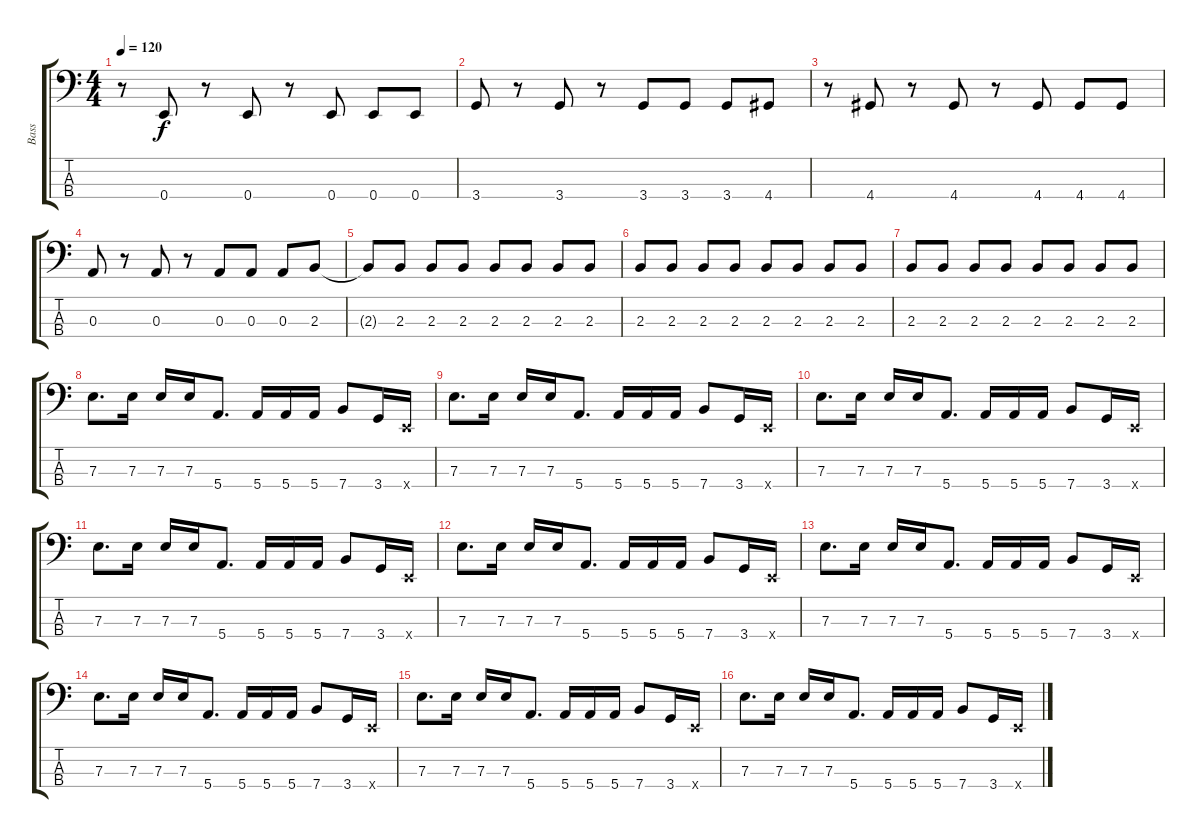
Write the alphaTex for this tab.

\track ("Bass" "Bass") {instrument electricbassfinger}
\staff {score tabs}
\tuning (G2 D2 A1 E1) {hide}
\ts (4 4)
\tempo 120
\clef f4
\ks c
r.8{dy f} 0.4.8 r.8 0.4.8 r.8 0.4.8 0.4.8 0.4.8 |
3.4.8 r.8 3.4.8 r.8 3.4.8 3.4.8 3.4.8 4.4.8 |
r.8 4.4.8 r.8 4.4.8 r.8 4.4.8 4.4.8 4.4.8 |
0.3.8 r.8 0.3.8 r.8 0.3.8 0.3.8 0.3.8 2.3.8 |
2.3{t}.8 2.3.8 2.3.8 2.3.8 2.3.8 2.3.8 2.3.8 2.3.8 |
2.3.8 2.3.8 2.3.8 2.3.8 2.3.8 2.3.8 2.3.8 2.3.8 |
2.3.8 2.3.8 2.3.8 2.3.8 2.3.8 2.3.8 2.3.8 2.3.8 |
7.3.8{d} 7.3.16 7.3.16 7.3.16 5.4.8{d} 5.4.16 5.4.16 5.4.16 7.4.8 3.4.16 0.4{x}.16 |
7.3.8{d} 7.3.16 7.3.16 7.3.16 5.4.8{d} 5.4.16 5.4.16 5.4.16 7.4.8 3.4.16 0.4{x}.16 |
7.3.8{d} 7.3.16 7.3.16 7.3.16 5.4.8{d} 5.4.16 5.4.16 5.4.16 7.4.8 3.4.16 0.4{x}.16 |
7.3.8{d} 7.3.16 7.3.16 7.3.16 5.4.8{d} 5.4.16 5.4.16 5.4.16 7.4.8 3.4.16 0.4{x}.16 |
7.3.8{d} 7.3.16 7.3.16 7.3.16 5.4.8{d} 5.4.16 5.4.16 5.4.16 7.4.8 3.4.16 0.4{x}.16 |
7.3.8{d} 7.3.16 7.3.16 7.3.16 5.4.8{d} 5.4.16 5.4.16 5.4.16 7.4.8 3.4.16 0.4{x}.16 |
7.3.8{d} 7.3.16 7.3.16 7.3.16 5.4.8{d} 5.4.16 5.4.16 5.4.16 7.4.8 3.4.16 0.4{x}.16 |
7.3.8{d} 7.3.16 7.3.16 7.3.16 5.4.8{d} 5.4.16 5.4.16 5.4.16 7.4.8 3.4.16 0.4{x}.16 |
7.3.8{d} 7.3.16 7.3.16 7.3.16 5.4.8{d} 5.4.16 5.4.16 5.4.16 7.4.8 3.4.16 0.4{x}.16
